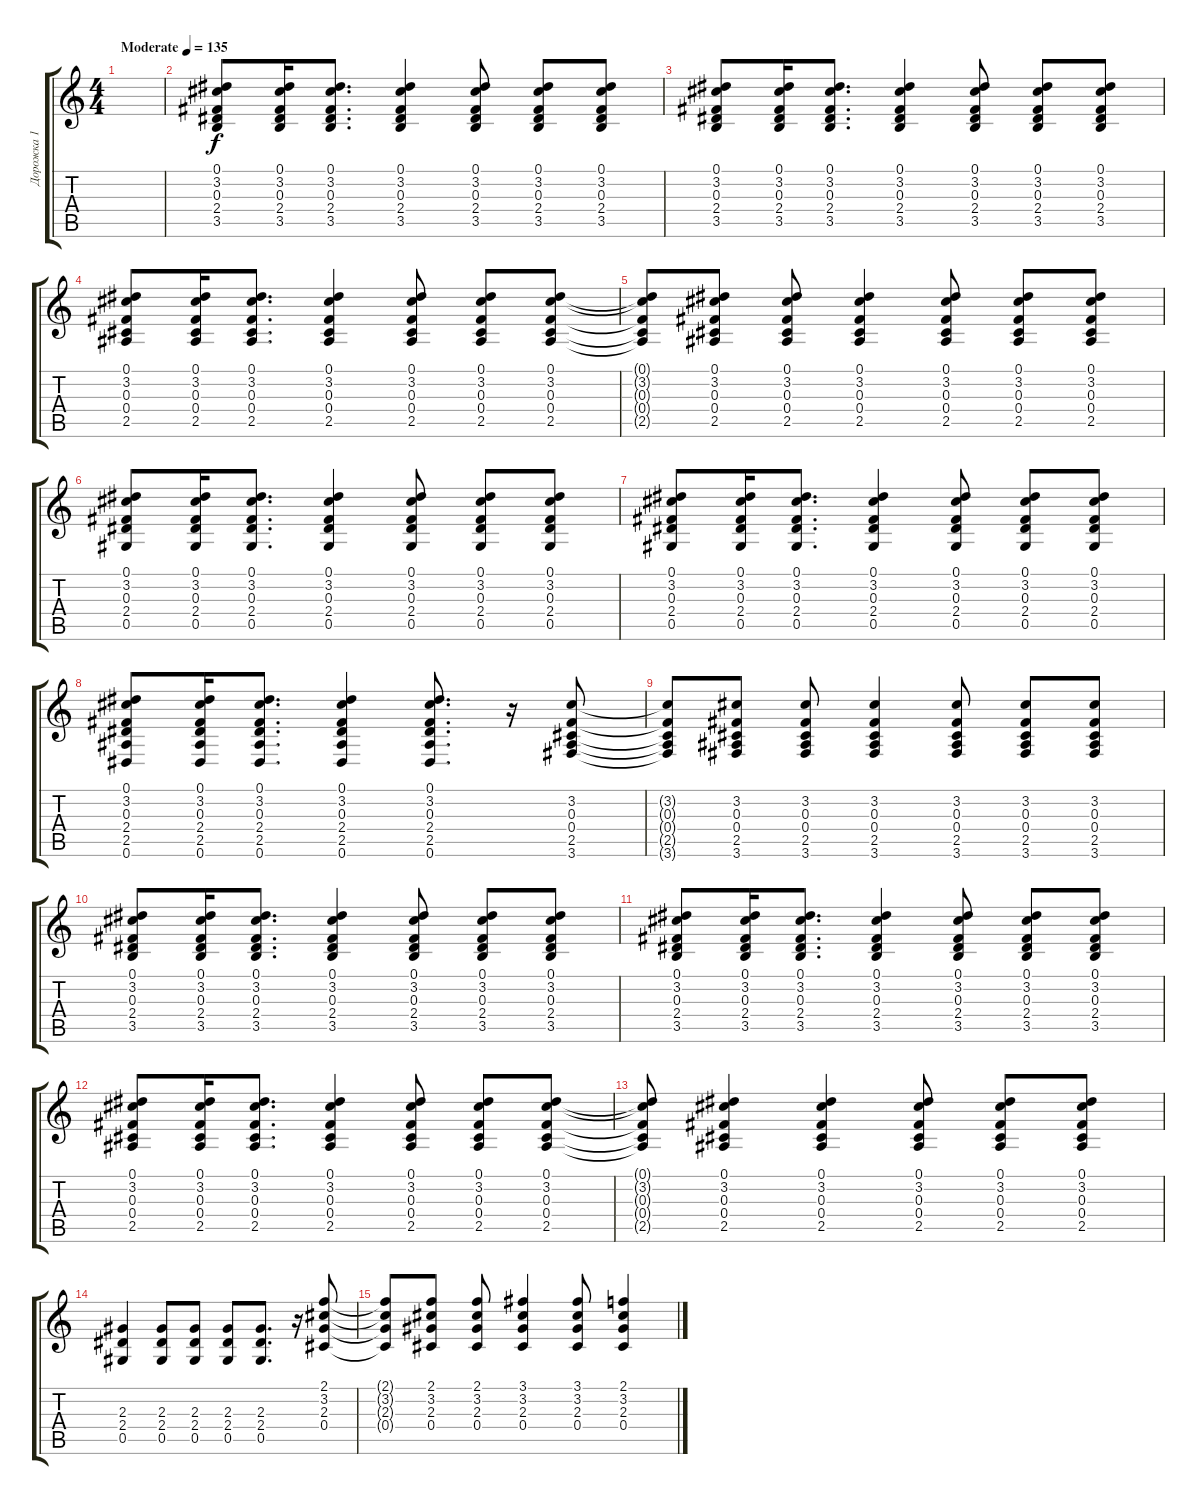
\track ("Дорожка 1" "Дорожка 1") {instrument distortionguitar}
\staff {score tabs}
\tuning (Eb4 Bb3 Gb3 Db3 Ab2 Eb2) {hide}
\ts (4 4)
\tempo (135 "Moderate")
\clef g2
\ks c
|
(0.1 3.2 0.3 2.4 3.5).8 (0.1 3.2 0.3 2.4 3.5).16 (0.1 3.2 0.3 2.4 3.5).8{d} (0.1 3.2 0.3 2.4 3.5).4 (0.1 3.2 0.3 2.4 3.5).8 (0.1 3.2 0.3 2.4 3.5).8 (0.1 3.2 0.3 2.4 3.5).8 |
(0.1 3.2 0.3 2.4 3.5).8 (0.1 3.2 0.3 2.4 3.5).16 (0.1 3.2 0.3 2.4 3.5).8{d} (0.1 3.2 0.3 2.4 3.5).4 (0.1 3.2 0.3 2.4 3.5).8 (0.1 3.2 0.3 2.4 3.5).8 (0.1 3.2 0.3 2.4 3.5).8 |
(0.1 3.2 0.3 0.4 2.5).8 (0.1 3.2 0.3 0.4 2.5).16 (0.1 3.2 0.3 0.4 2.5).8{d} (0.1 3.2 0.3 0.4 2.5).4 (0.1 3.2 0.3 0.4 2.5).8 (0.1 3.2 0.3 0.4 2.5).8 (0.1 3.2 0.3 0.4 2.5).8 |
(0.1{t} 3.2{t} 0.3{t} 0.4{t} 2.5{t}).8 (0.1 3.2 0.3 0.4 2.5).8 (0.1 3.2 0.3 0.4 2.5).8 (0.1 3.2 0.3 0.4 2.5).4 (0.1 3.2 0.3 0.4 2.5).8 (0.1 3.2 0.3 0.4 2.5).8 (0.1 3.2 0.3 0.4 2.5).8 |
(0.1 3.2 0.3 2.4 0.5).8 (0.1 3.2 0.3 2.4 0.5).16 (0.1 3.2 0.3 2.4 0.5).8{d} (0.1 3.2 0.3 2.4 0.5).4 (0.1 3.2 0.3 2.4 0.5).8 (0.1 3.2 0.3 2.4 0.5).8 (0.1 3.2 0.3 2.4 0.5).8 |
(0.1 3.2 0.3 2.4 0.5).8 (0.1 3.2 0.3 2.4 0.5).16 (0.1 3.2 0.3 2.4 0.5).8{d} (0.1 3.2 0.3 2.4 0.5).4 (0.1 3.2 0.3 2.4 0.5).8 (0.1 3.2 0.3 2.4 0.5).8 (0.1 3.2 0.3 2.4 0.5).8 |
(0.1 3.2 0.3 2.4 2.5 0.6).8 (0.1 3.2 0.3 2.4 2.5 0.6).16 (0.1 3.2 0.3 2.4 2.5 0.6).8{d} (0.1 3.2 0.3 2.4 2.5 0.6).4 (0.1 3.2 0.3 2.4 2.5 0.6).8{d} r.16 (3.2 0.3 0.4 2.5 3.6).8 |
(3.2{t} 0.3{t} 0.4{t} 2.5{t} 3.6{t}).8 (3.2 0.3 0.4 2.5 3.6).8 (3.2 0.3 0.4 2.5 3.6).8 (3.2 0.3 0.4 2.5 3.6).4 (3.2 0.3 0.4 2.5 3.6).8 (3.2 0.3 0.4 2.5 3.6).8 (3.2 0.3 0.4 2.5 3.6).8 |
(0.1 3.2 0.3 2.4 3.5).8 (0.1 3.2 0.3 2.4 3.5).16 (0.1 3.2 0.3 2.4 3.5).8{d} (0.1 3.2 0.3 2.4 3.5).4 (0.1 3.2 0.3 2.4 3.5).8 (0.1 3.2 0.3 2.4 3.5).8 (0.1 3.2 0.3 2.4 3.5).8 |
(0.1 3.2 0.3 2.4 3.5).8 (0.1 3.2 0.3 2.4 3.5).16 (0.1 3.2 0.3 2.4 3.5).8{d} (0.1 3.2 0.3 2.4 3.5).4 (0.1 3.2 0.3 2.4 3.5).8 (0.1 3.2 0.3 2.4 3.5).8 (0.1 3.2 0.3 2.4 3.5).8 |
(0.1 3.2 0.3 0.4 2.5).8 (0.1 3.2 0.3 0.4 2.5).16 (0.1 3.2 0.3 0.4 2.5).8{d} (0.1 3.2 0.3 0.4 2.5).4 (0.1 3.2 0.3 0.4 2.5).8 (0.1 3.2 0.3 0.4 2.5).8 (0.1 3.2 0.3 0.4 2.5).8 |
(0.1{t} 3.2{t} 0.3{t} 0.4{t} 2.5{t}).8 (0.1 3.2 0.3 0.4 2.5).4 (0.1 3.2 0.3 0.4 2.5).4 (0.1 3.2 0.3 0.4 2.5).8 (0.1 3.2 0.3 0.4 2.5).8 (0.1 3.2 0.3 0.4 2.5).8 |
(2.3 2.4 0.5).4 (2.3 2.4 0.5).8 (2.3 2.4 0.5).8 (2.3 2.4 0.5).8 (2.3 2.4 0.5).8{d} r.16 (2.1 3.2 2.3 0.4).8 |
(2.1{t} 3.2{t} 2.3{t} 0.4{t}).8 (2.1 3.2 2.3 0.4).8 (2.1 3.2 2.3 0.4).8 (3.1 3.2 2.3 0.4).4 (3.1 3.2 2.3 0.4).8 (2.1 3.2 2.3 0.4).4
